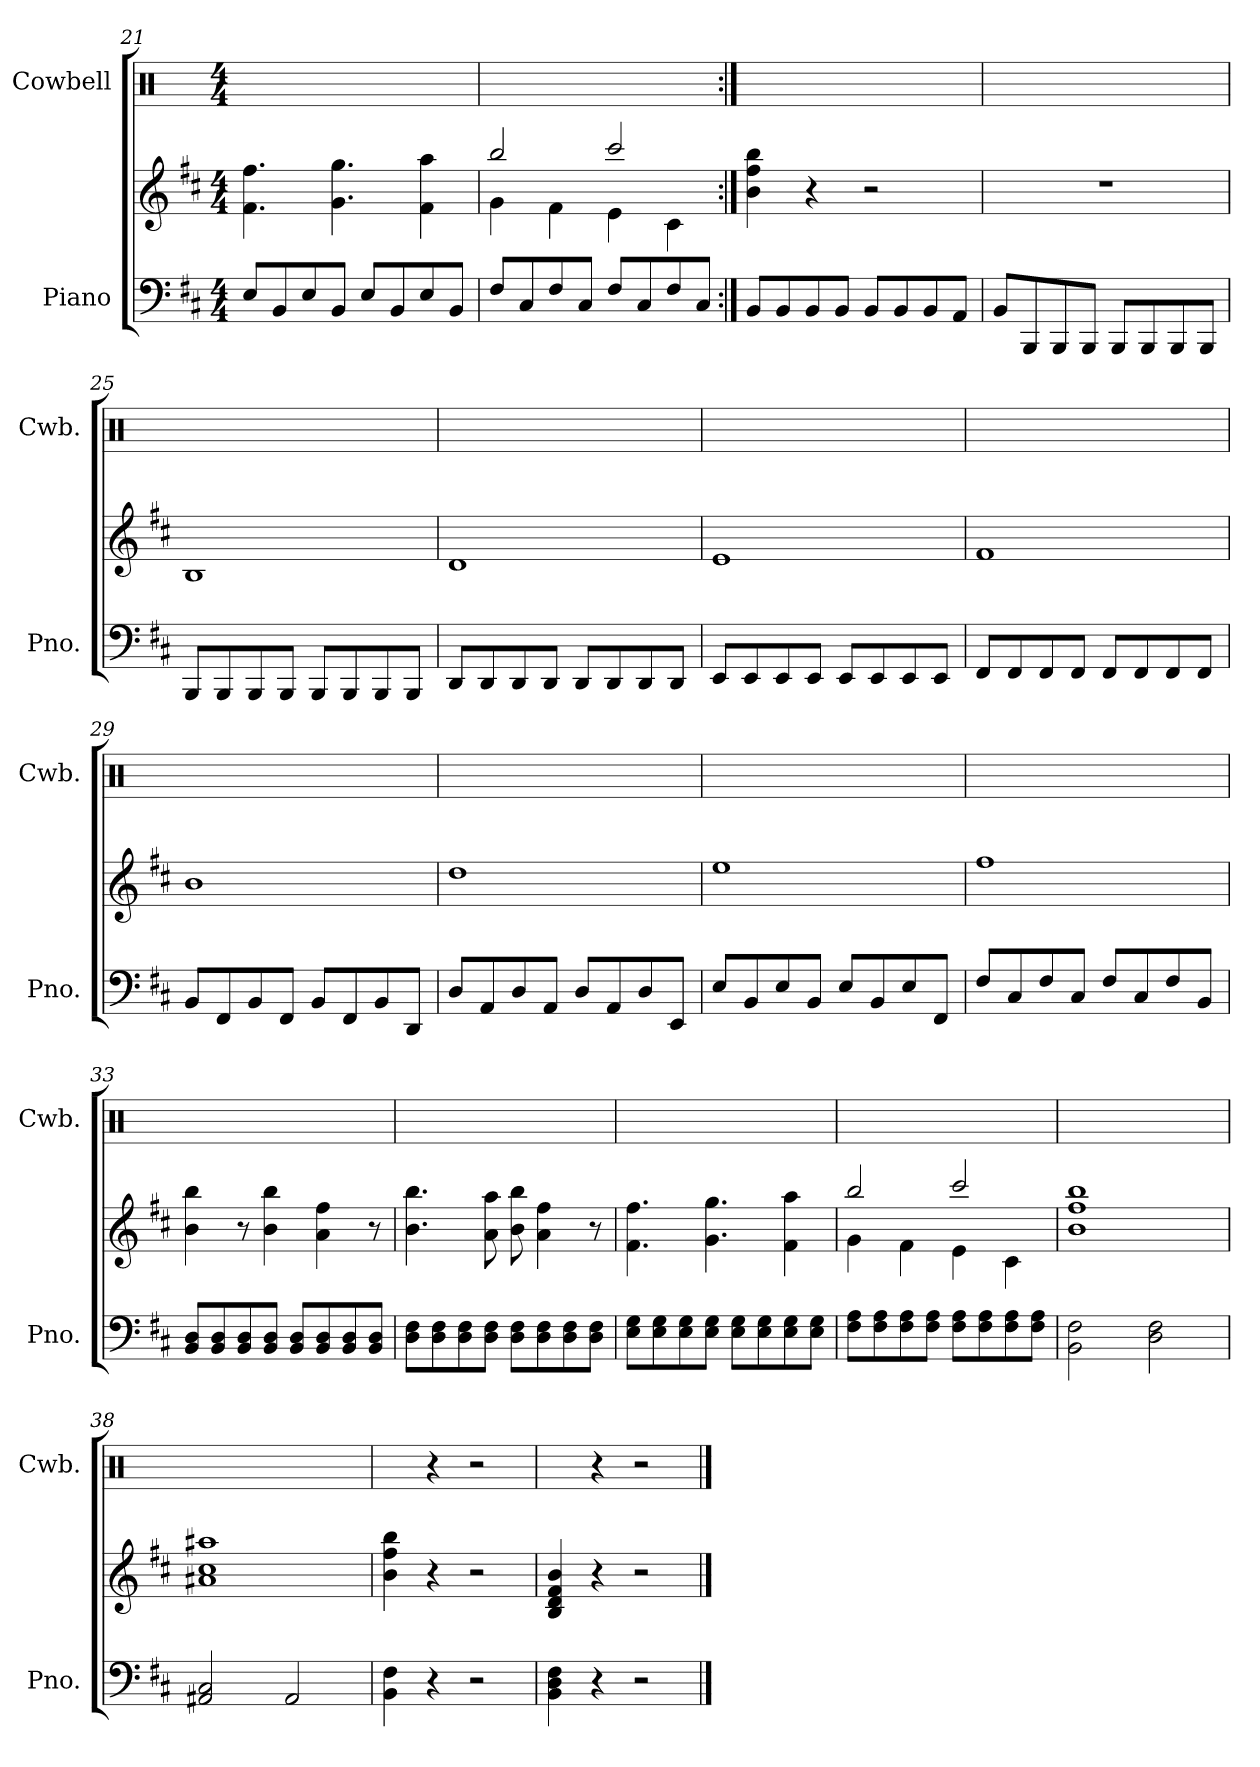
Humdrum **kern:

**kern	**kern	**kern
*part2	*part2	*part1
*staff3	*staff2	*staff1
*I"Piano	*	*I"Cowbell
*I'Pno.	*	*I'Cwb.
!!LO:LB:g=z
*clefF4	*clefG2	*clefX
*k[f#c#]	*k[f#c#]	*k[]
*D:	*D:	*C:
*M4/4	*M4/4	*M4/4
=21	=21	=21
8E/L	4.f#\ 4.ff#\	4R\
8BB/	.	.
8E/	.	4R\
8BB/J	4.g\ 4.gg\	.
8E/L	.	4R\
8BB/	.	.
8E/	4f#\ 4aa\	4R\
8BB/J	.	.
=22	=22	=22
*	*^	*
8F#/L	2bb/	4g\	4R\
8C#/	.	.	.
8F#/	.	4f#\	4R\
8C#/J	.	.	.
8F#/L	2ccc#/	4e\	4R\
8C#/	.	.	.
8F#/	.	4c#\	4R\
8C#/J	.	.	.
*	*v	*v	*
=23:|!	=23:|!	=23:|!
8BB/L	4b\ 4ff#\ 4bb\	4R\
8BB/	.	.
8BB/	4r	4R\
8BB/J	.	.
8BB/L	2r	4R\
8BB/	.	.
8BB/	.	4R\
8AA/J	.	.
=24	=24	=24
8BB/L	1r	4R\
8BBB/	.	.
8BBB/	.	4R\
8BBB/J	.	.
8BBB/L	.	4R\
8BBB/	.	.
8BBB/	.	4R\
8BBB/J	.	.
!!LO:LB:g=z
=25	=25	=25
8BBB/L	1B	4R\
8BBB/	.	.
8BBB/	.	4R\
8BBB/J	.	.
8BBB/L	.	4R\
8BBB/	.	.
8BBB/	.	4R\
8BBB/J	.	.
=26	=26	=26
8DD/L	1d	4R\
8DD/	.	.
8DD/	.	4R\
8DD/J	.	.
8DD/L	.	4R\
8DD/	.	.
8DD/	.	4R\
8DD/J	.	.
=27	=27	=27
8EE/L	1e	4R\
8EE/	.	.
8EE/	.	4R\
8EE/J	.	.
8EE/L	.	4R\
8EE/	.	.
8EE/	.	4R\
8EE/J	.	.
=28	=28	=28
8FF#/L	1f#	4R\
8FF#/	.	.
8FF#/	.	4R\
8FF#/J	.	.
8FF#/L	.	4R\
8FF#/	.	.
8FF#/	.	4R\
8FF#/J	.	.
!!LO:PB:g=z
=29	=29	=29
8BB/L	1b	4R\
8FF#/	.	.
8BB/	.	4R\
8FF#/J	.	.
8BB/L	.	4R\
8FF#/	.	.
8BB/	.	4R\
8DD/J	.	.
=30	=30	=30
8D/L	1dd	4R\
8AA/	.	.
8D/	.	4R\
8AA/J	.	.
8D/L	.	4R\
8AA/	.	.
8D/	.	4R\
8EE/J	.	.
=31	=31	=31
8E/L	1ee	4R\
8BB/	.	.
8E/	.	4R\
8BB/J	.	.
8E/L	.	4R\
8BB/	.	.
8E/	.	4R\
8FF#/J	.	.
=32	=32	=32
8F#/L	1ff#	4R\
8C#/	.	.
8F#/	.	4R\
8C#/J	.	.
8F#/L	.	4R\
8C#/	.	.
8F#/	.	4R\
8BB/J	.	.
!!LO:LB:g=z
=33	=33	=33
8BB/ 8D/L	4b\ 4bb\	4R\
8BB/ 8D/	.	.
8BB/ 8D/	8r	4R\
8BB/ 8D/J	4b\ 4bb\	.
8BB/ 8D/L	.	4R\
8BB/ 8D/	4a\ 4ff#\	.
8BB/ 8D/	.	4R\
8BB/ 8D/J	8r	.
=34	=34	=34
8D\ 8F#\L	4.b\ 4.bb\	4R\
8D\ 8F#\	.	.
8D\ 8F#\	.	4R\
8D\ 8F#\J	8a\ 8aa\	.
8D\ 8F#\L	8b\ 8bb\	4R\
8D\ 8F#\	4a\ 4ff#\	.
8D\ 8F#\	.	4R\
8D\ 8F#\J	8r	.
=35	=35	=35
8E\ 8G\L	4.f#\ 4.ff#\	4R\
8E\ 8G\	.	.
8E\ 8G\	.	4R\
8E\ 8G\J	4.g\ 4.gg\	.
8E\ 8G\L	.	4R\
8E\ 8G\	.	.
8E\ 8G\	4f#\ 4aa\	4R\
8E\ 8G\J	.	.
=36	=36	=36
*	*^	*
8F#\ 8A\L	2bb/	4g\	4R\
8F#\ 8A\	.	.	.
8F#\ 8A\	.	4f#\	4R\
8F#\ 8A\J	.	.	.
8F#\ 8A\L	2ccc#/	4e\	4R\
8F#\ 8A\	.	.	.
8F#\ 8A\	.	4c#\	4R\
8F#\ 8A\J	.	.	.
*	*v	*v	*
!!LO:LB:g=z
=37	=37	=37
2BB\ 2F#\	1b 1ff# 1bb	4R\
.	.	4R\
2D\ 2F#\	.	4R\
.	.	4R\
=38	=38	=38
2AA#X/ 2C#/	1a#X 1cc# 1aa#X	4R\
.	.	4R\
2AA#/	.	4R\
.	.	4R\
=39	=39	=39
4BB\ 4F#\	4b\ 4ff#\ 4bb\	4R\
4r	4r	4r
2r	2r	2r
=40	=40	=40
4BB\ 4D\ 4F#\	4B/ 4d/ 4f#/ 4b/	4R\
4r	4r	4r
2r	2r	2r
==	==	==
*-	*-	*-
